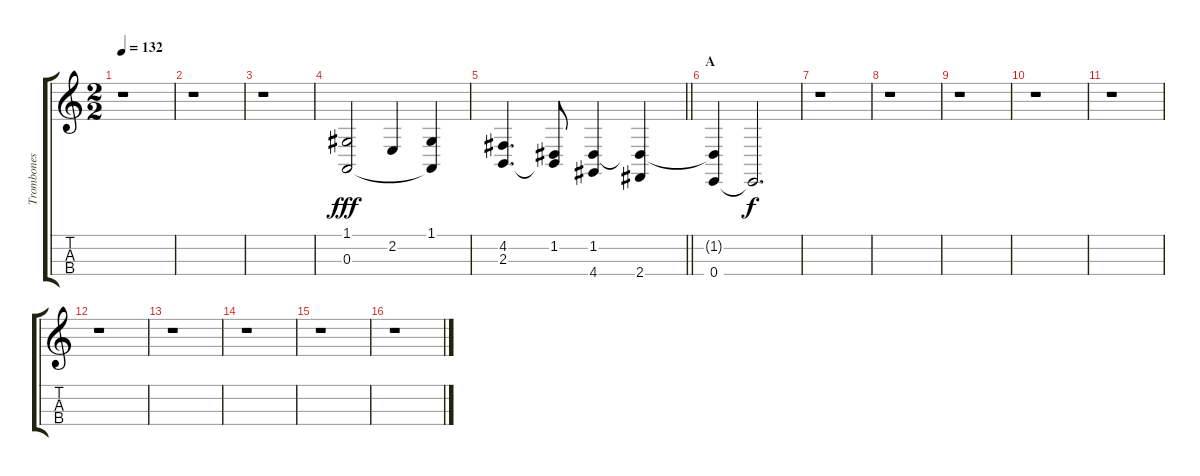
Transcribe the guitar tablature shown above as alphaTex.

\track ("Trombones" "Trombones") {instrument trombone}
\staff {score tabs}
\tuning (G3 D3 A2 E2) {hide}
\ts (2 2)
\tempo 132
\clef g2
\ks c
r.1{dy fff instrument trombone} |
r.1 |
r.1 |
(1.1 0.3).2 2.2.4 (1.1 0.3{t}).4 |
\barLineRight lightlight
(4.2 2.3).4{d} (1.2 2.3{t}).8 (1.2 4.4).4 (1.2{t} 2.4).4 |
\section ("" "A")
(1.2{t} 0.4).4{volume 0} 0.4{t}.2{d dy f} |
r.1 |
r.1 |
r.1 |
r.1 |
r.1 |
r.1 |
r.1 |
r.1 |
r.1 |
r.1
